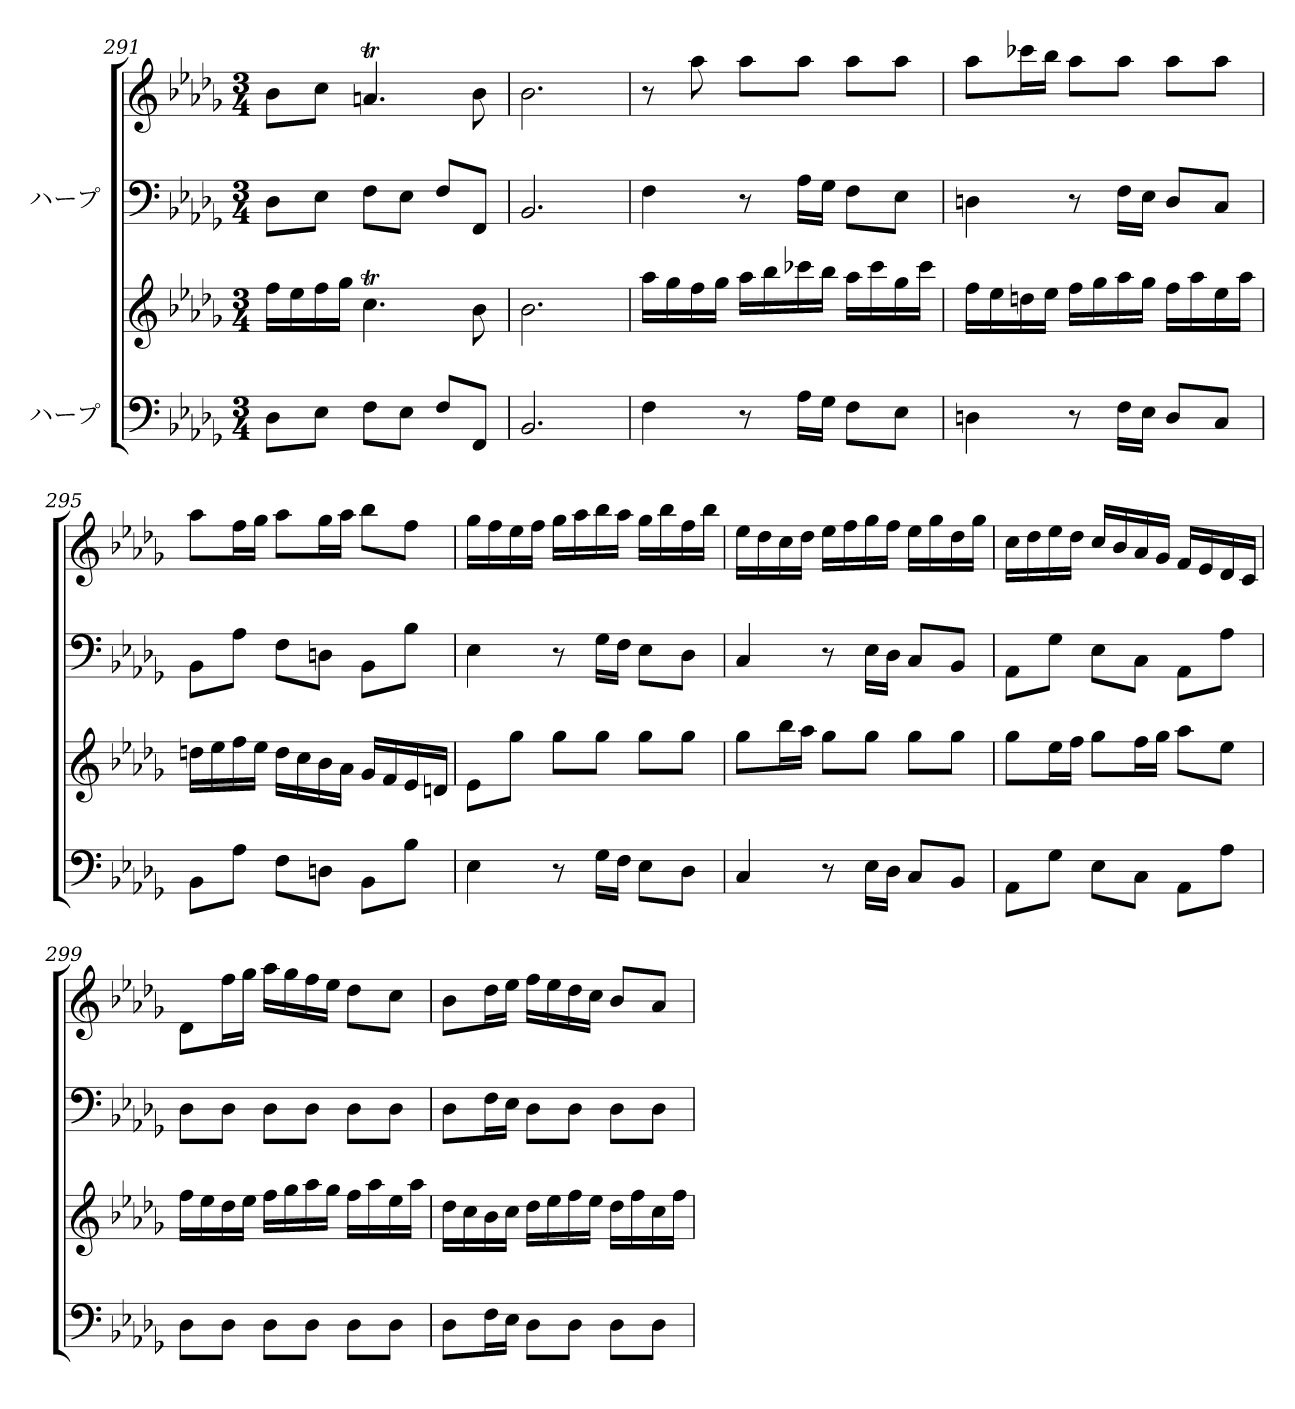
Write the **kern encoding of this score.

**kern	**kern	**kern	**kern
*part2	*part2	*part1	*part1
*staff4	*staff3	*staff2	*staff1
*I"ハープ	*	*I"ハープ	*
*clefF4	*clefG2	*clefF4	*clefG2
*k[b-e-a-d-g-]	*k[b-e-a-d-g-]	*k[b-e-a-d-g-]	*k[b-e-a-d-g-]
*M3/4	*M3/4	*M3/4	*M3/4
=291	=291	=291	=291
8D-\L	16ff\LL	8D-\L	8b-\L
.	16ee-\	.	.
8E-\J	16ff\	8E-\J	8cc\J
.	16gg-\JJ	.	.
8F\L	4.cct\	8F\L	4.ant/
8E-\J	.	8E-\J	.
8F/L	.	8F/L	.
8FF/J	8b-\	8FF/J	8b-\
=292	=292	=292	=292
2.BB-/	2.b-\	2.BB-/	2.b-\
!!LO:PB:g=z
=293	=293	=293	=293
4F\	16aa-\LL	4F\	8r
.	16gg-\	.	.
.	16ff\	.	8aa-\
.	16gg-\JJ	.	.
8r	16aa-\LL	8r	8aa-\L
.	16bb-\	.	.
16A-\LL	16ccc-X\	16A-\LL	8aa-\J
16G-\JJ	16bb-\JJ	16G-\JJ	.
8F\L	16aa-\LL	8F\L	8aa-\L
.	16ccc-\	.	.
8E-\J	16gg-\	8E-\J	8aa-\J
.	16ccc-\JJ	.	.
=294	=294	=294	=294
4Dn\	16ff\LL	4Dn\	8aa-\L
.	16ee-\	.	.
.	16ddn\	.	16ccc-X\L
.	16ee-\JJ	.	16bb-\JJ
8r	16ff\LL	8r	8aa-\L
.	16gg-\	.	.
16F\LL	16aa-\	16F\LL	8aa-\J
16E-\JJ	16gg-\JJ	16E-\JJ	.
8D/L	16ff\LL	8D/L	8aa-\L
.	16aa-\	.	.
8C/J	16ee-\	8C/J	8aa-\J
.	16aa-\JJ	.	.
=295	=295	=295	=295
8BB-\L	16ddn\LL	8BB-\L	8aa-\L
.	16ee-\	.	.
8A-\J	16ff\	8A-\J	16ff\L
.	16ee-\JJ	.	16gg-\JJ
8F\L	16dd\LL	8F\L	8aa-\L
.	16cc\	.	.
8Dn\J	16b-\	8Dn\J	16gg-\L
.	16a-\JJ	.	16aa-\JJ
8BB-\L	16g-/LL	8BB-\L	8bb-\L
.	16f/	.	.
8B-\J	16e-/	8B-\J	8ff\J
.	16dn/JJ	.	.
!!LO:LB:g=z
=296	=296	=296	=296
4E-\	8e-\L	4E-\	16gg-\LL
.	.	.	16ff\
.	8gg-\J	.	16ee-\
.	.	.	16ff\JJ
8r	8gg-\L	8r	16gg-\LL
.	.	.	16aa-\
16G-\LL	8gg-\J	16G-\LL	16bb-\
16F\JJ	.	16F\JJ	16aa-\JJ
8E-\L	8gg-\L	8E-\L	16gg-\LL
.	.	.	16bb-\
8D-\J	8gg-\J	8D-\J	16ff\
.	.	.	16bb-\JJ
=297	=297	=297	=297
4C/	8gg-\L	4C/	16ee-\LL
.	.	.	16dd-\
.	16bb-\L	.	16cc\
.	16aa-\JJ	.	16dd-\JJ
8r	8gg-\L	8r	16ee-\LL
.	.	.	16ff\
16E-\LL	8gg-\J	16E-\LL	16gg-\
16D-\JJ	.	16D-\JJ	16ff\JJ
8C/L	8gg-\L	8C/L	16ee-\LL
.	.	.	16gg-\
8BB-/J	8gg-\J	8BB-/J	16dd-\
.	.	.	16gg-\JJ
=298	=298	=298	=298
8AA-\L	8gg-\L	8AA-\L	16cc\LL
.	.	.	16dd-\
8G-\J	16ee-\L	8G-\J	16ee-\
.	16ff\JJ	.	16dd-\JJ
8E-\L	8gg-\L	8E-\L	16cc/LL
.	.	.	16b-/
8C\J	16ff\L	8C\J	16a-/
.	16gg-\JJ	.	16g-/JJ
8AA-\L	8aa-\L	8AA-\L	16f/LL
.	.	.	16e-/
8A-\J	8ee-\J	8A-\J	16d-/
.	.	.	16c/JJ
!!LO:LB:g=z
=299	=299	=299	=299
8D-\L	16ff\LL	8D-\L	8d-\L
.	16ee-\	.	.
8D-\J	16dd-\	8D-\J	16ff\L
.	16ee-\JJ	.	16gg-\JJ
8D-\L	16ff\LL	8D-\L	16aa-\LL
.	16gg-\	.	16gg-\
8D-\J	16aa-\	8D-\J	16ff\
.	16gg-\JJ	.	16ee-\JJ
8D-\L	16ff\LL	8D-\L	8dd-\L
.	16aa-\	.	.
8D-\J	16ee-\	8D-\J	8cc\J
.	16aa-\JJ	.	.
=300	=300	=300	=300
8D-\L	16dd-\LL	8D-\L	8b-\L
.	16cc\	.	.
16F\L	16b-\	16F\L	16dd-\L
16E-\JJ	16cc\JJ	16E-\JJ	16ee-\JJ
8D-\L	16dd-\LL	8D-\L	16ff\LL
.	16ee-\	.	16ee-\
8D-\J	16ff\	8D-\J	16dd-\
.	16ee-\JJ	.	16cc\JJ
8D-\L	16dd-\LL	8D-\L	8b-/L
.	16ff\	.	.
8D-\J	16cc\	8D-\J	8a-/J
.	16ff\JJ	.	.
=	=	=	=
*-	*-	*-	*-
